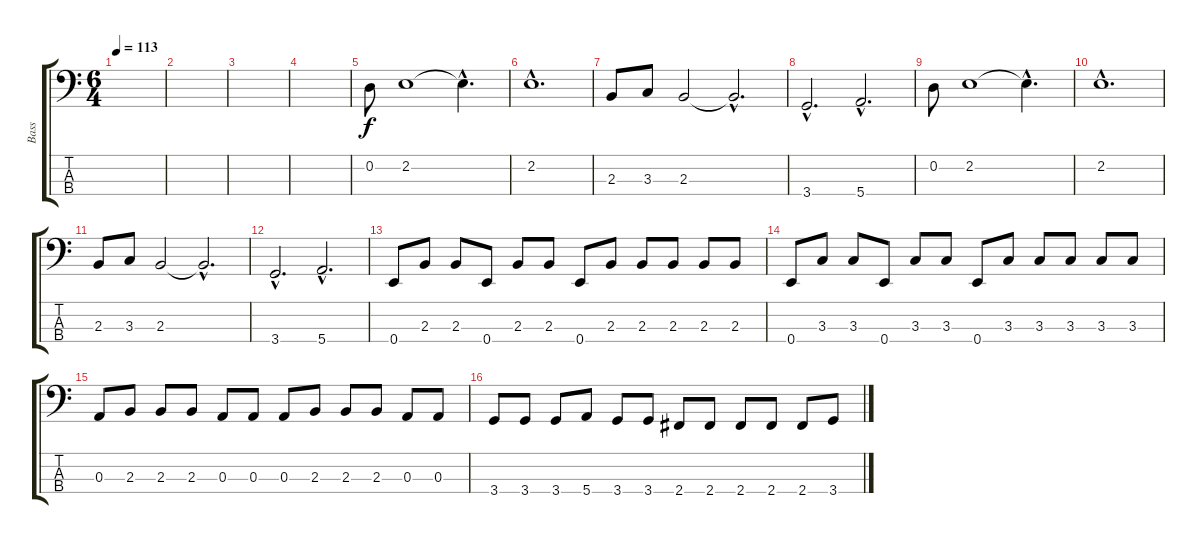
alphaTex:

\track ("Bass" "Bass") {instrument electricbassfinger}
\staff {score tabs}
\tuning (G2 D2 A1 E1) {hide}
\ts (6 4)
\tempo 113
\clef f4
\ks c
|
|
|
|
0.2.8 2.2.1 2.2{hac t}.4{d} |
2.2{hac}.1{d} |
2.3.8 3.3.8 2.3.2 2.3{hac t}.2{d} |
3.4{hac}.2{d} 5.4{hac}.2{d} |
0.2.8 2.2.1 2.2{hac t}.4{d} |
2.2{hac}.1{d} |
2.3.8 3.3.8 2.3.2 2.3{hac t}.2{d} |
3.4{hac}.2{d} 5.4{hac}.2{d} |
0.4.8 2.3.8 2.3.8 0.4.8 2.3.8 2.3.8 0.4.8 2.3.8 2.3.8 2.3.8 2.3.8 2.3.8 |
0.4.8 3.3.8 3.3.8 0.4.8 3.3.8 3.3.8 0.4.8 3.3.8 3.3.8 3.3.8 3.3.8 3.3.8 |
0.3.8 2.3.8 2.3.8 2.3.8 0.3.8 0.3.8 0.3.8 2.3.8 2.3.8 2.3.8 0.3.8 0.3.8 |
3.4.8 3.4.8 3.4.8 5.4.8 3.4.8 3.4.8 2.4.8 2.4.8 2.4.8 2.4.8 2.4.8 3.4.8
